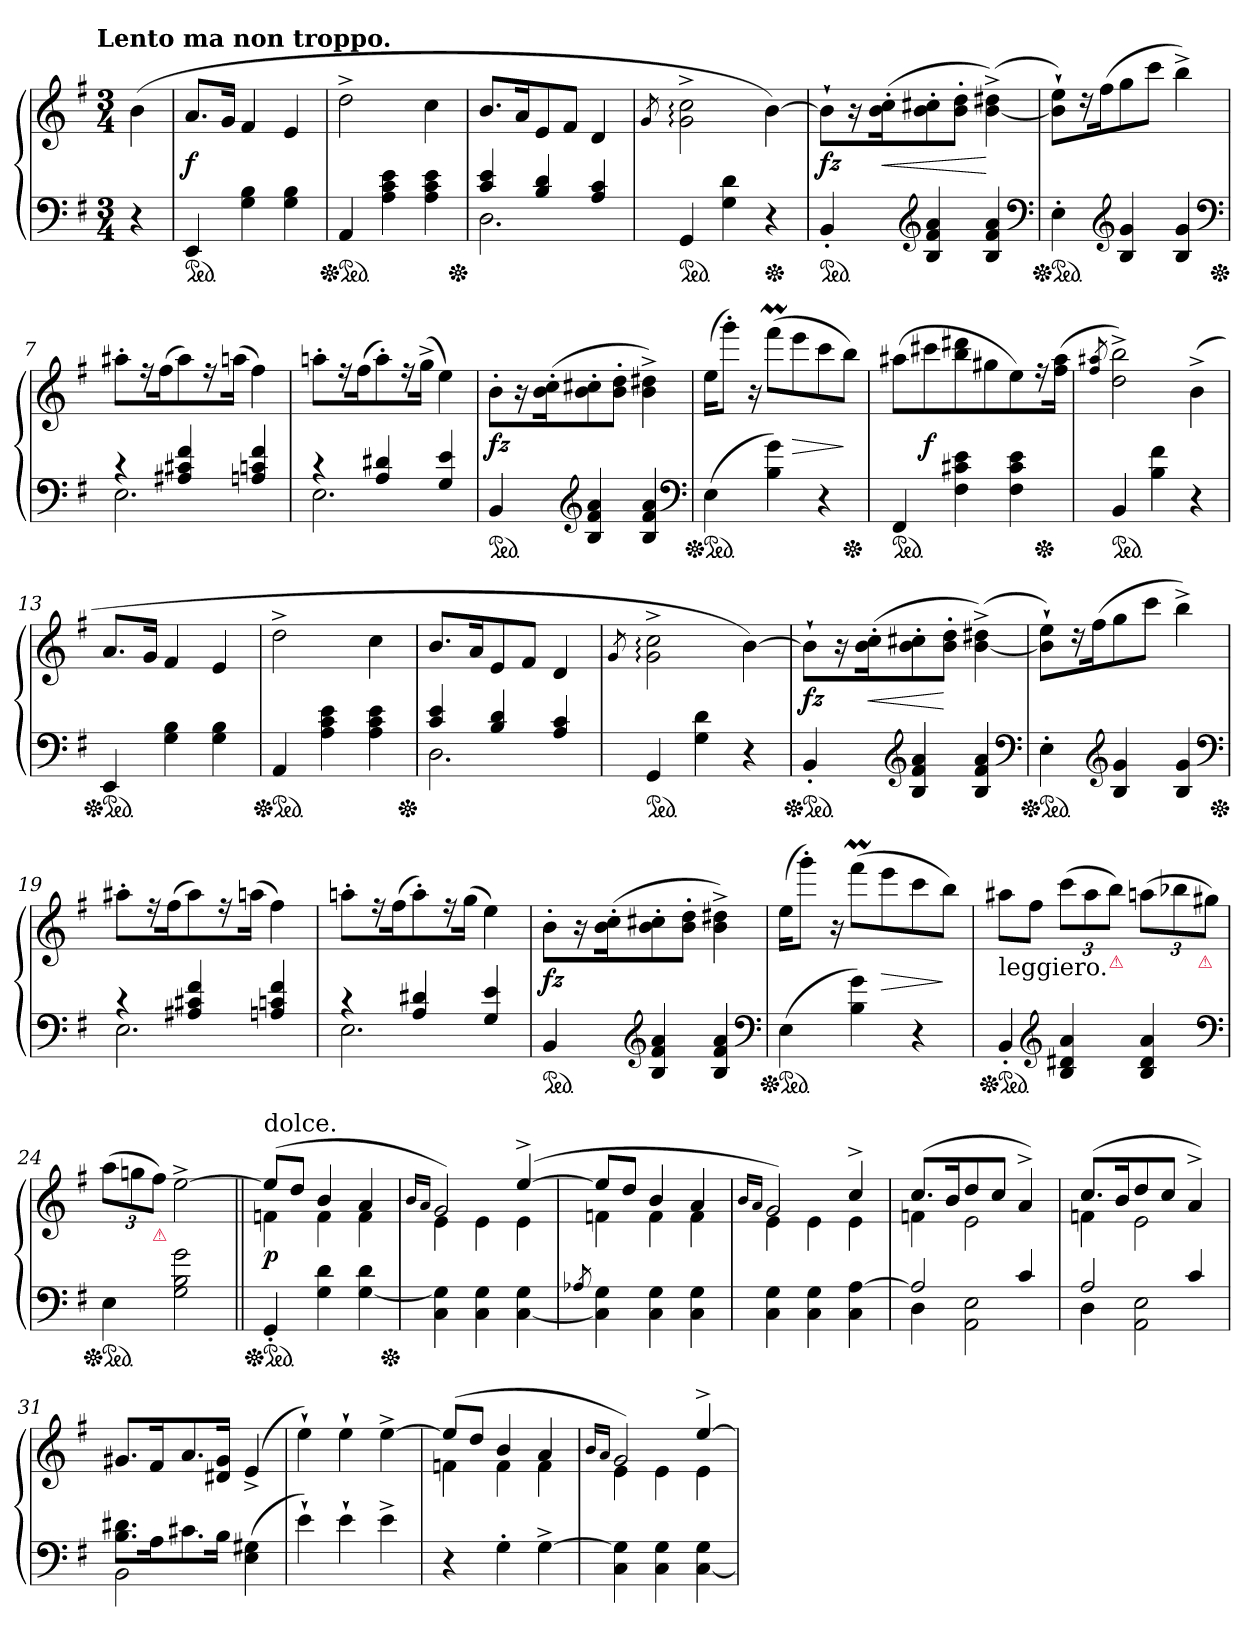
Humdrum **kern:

**kern	**kern	**dynam
*part1	*part1	*part1
*staff2	*staff1	*staff1/2
*clefF4	*clefG2	*
*k[f#]	*k[f#]	*
!!LO:TX:omd:t=Lento ma non troppo.
*M3/4	*M3/4	*
*MM144	*MM144	*
=	=	=
4r	(>4b	.
=1	=1	=1
*ped	*	*
4EE	8.aL	f
.	16gJk	.
4G 4B	4f#	.
4G 4B	4e	.
=2	=2	=2
*Xped	*	*
*ped	*	*
4AA	2dd^	.
4A 4c 4e	.	.
4A 4c 4e	4cc	.
*Xped	*	*
=3	=3	=3
*^	*	*
4c 4e	2.D	8.bL	.
.	.	16aK	.
4B 4d	.	8e	.
.	.	8f#J	.
4A 4c	.	4d	.
*v	*v	*	*
=4	=4	=4
.	8qg/	.
*ped	*	*
4GG	2g:^\ 2cc:^\	.
4G 4d	.	.
*Xped	*	*
4r	[4b)	.
=5	=5	=5
*ped	*	*
4BB'	8b`L]	fz
.	16r	.
.	(>16b' 16cc'K	<
*clefG2	*	*
4B 4f# 4a	8b' 8cc#X'	.
.	8b' 8dd'J	.
4B 4f# 4a	([4b^< 4dd#X^<)	[
*clefF4	*	*
=6	=6	=6
*Xped	*	*
*ped	*	*
4E'	8b]` 8ee`L)	.
.	16r	.
.	(>16ff#K	.
*clefG2	*	*
4B 4g	8gg	.
.	8cccJ	.
4B 4g	4bb^<)	.
*clefF4	*	*
*Xped	*	*
=7	=7	=7
*^	*	*
4r	2.E	8aa#X'L	.
.	.	16r	.
.	.	(>16ff#K	.
4A#X 4c#X 4f#	.	8aa#)	.
.	.	16r	.
.	.	(>16aanJk	.
4An 4cn 4f#	.	4ff#)	.
=8	=8	=8	=8
4r	2.E	8aan'L	.
.	.	16r	.
.	.	(>16ff#K	.
4A 4d#X	.	8aa')	.
.	.	16r	.
.	.	(>16gg^Jk	.
4G 4e	.	4ee)	.
*v	*v	*	*
=9	=9	=9
*ped	*	*
4BB	8b'L	fz
.	16r	.
.	(>16b' 16cc'K	.
*clefG2	*	*
4B 4f# 4a	8b' 8cc#X'	.
.	8b' 8dd'J	.
4B 4f# 4a	4b^< 4dd#X^<)	.
*clefF4	*	*
=10	=10	=10
*Xped	*	*
*ped	*	*
(>4E	(>16eeKL	.
.	8ggg'J)	.
.	16r	.
4B 4g)	(>8fff#mL	.
.	8eee	>
4r	8ccc	.
*Xped	*	*
.	8bbJ)	]
=11	=11	=11
*ped	*	*
4FF#	(>8aa#XL	.
.	8ccc#X	f
4F# 4c#X 4e	8bb 8ddd#X	.
.	8gg#X	.
4F# 4c# 4e	8ee)	.
*Xped	*	*
.	16r	.
.	(>16ff# 16aa#Jk	.
=12	=12	=12
.	8qff#/ 8qaa#X/	.
*ped	*	*
4BB	2dd^< 2bb^<)	.
4B 4f#	.	.
4r	(>4b^<	.
=13	=13	=13
*Xped	*	*
*ped	*	*
4EE	8.aL	.
.	16gJk	.
4G 4B	4f#	.
4G 4B	4e	.
=14	=14	=14
*Xped	*	*
*ped	*	*
4AA	2dd^	.
4A 4c 4e	.	.
4A 4c 4e	4cc	.
*Xped	*	*
=15	=15	=15
*^	*	*
4c 4e	2.D	8.bL	.
.	.	16aK	.
4B 4d	.	8e	.
.	.	8f#J	.
4A 4c	.	4d	.
*v	*v	*	*
=16	=16	=16
.	8qg/	.
*ped	*	*
4GG	2g:^\ 2cc:^\	.
4G 4d	.	.
4r	[4b)	.
=17	=17	=17
*Xped	*	*
*ped	*	*
4BB'	8b`L]	fz
.	16r	.
.	(>16b' 16cc'K	<
*clefG2	*	*
4B 4f# 4a	8b' 8cc#X'	.
.	8b' 8dd'J	[
4B 4f# 4a	(>[4b^< 4dd#X^<)	.
*clefF4	*	*
=18	=18	=18
*Xped	*	*
*ped	*	*
4E'	8b]` 8ee`L)	.
.	16r	.
.	(>16ff#K	.
*clefG2	*	*
4B 4g	8gg	.
.	8cccJ	.
4B 4g	4bb^<)	.
*clefF4	*	*
*Xped	*	*
=19	=19	=19
*^	*	*
4r	2.E	8aa#X'L	.
.	.	16r	.
.	.	(>16ff#K	.
4A#X 4c#X 4f#	.	8aa#)	.
.	.	16r	.
.	.	(>16aanJk	.
4An 4cn 4f#	.	4ff#)	.
=20	=20	=20	=20
4r	2.E	8aan'L	.
.	.	16r	.
.	.	(>16ff#K	.
4A 4d#X	.	8aa')	.
.	.	16r	.
.	.	(>16ggJk	.
4G 4e	.	4ee)	.
*v	*v	*	*
=21	=21	=21
*ped	*	*
4BB	8b'L	fz
.	16r	.
.	(>16b' 16cc'K	.
*clefG2	*	*
4B 4f# 4a	8b' 8cc#X'	.
.	8b' 8dd'J	.
4B 4f# 4a	4b^< 4dd#X^<)	.
*clefF4	*	*
=22	=22	=22
*Xped	*	*
*ped	*	*
(>4E	(>16eeKL	.
.	8ggg'J)	.
.	16r	.
4B 4g)	(>8fff#mL	.
.	8eee	>
4r	8ccc	.
.	8bbJ)	]
=23	=23	=23
!	!LO:TX:b:t=leggiero.	!
*Xped	*	*
*ped	*	*
4BB'	8aa#XL	.
.	8ff#J	.
*clefG2	*	*
4B 4d#X 4a	(>12cccL	.
.	12aa#	.
!	!LO:TX:b:color=crimson:t=⚠	!
.	12bbJ)	.
4B 4d# 4a	(>12aanL	.
.	12bb-X	.
!	!LO:TX:b:color=crimson:t=⚠	!
.	12gg#XJ)	.
*clefF4	*	*
=24	=24	=24
*Xped	*	*
*ped	*	*
4E	(>12aaL	.
.	12ggn	.
!	!LO:TX:b:color=crimson:t=⚠	!
.	12ff#J)	.
2G 2B 2g	[2ee^<	.
=25||	=25||	=25||
*	*^	*
!	!LO:TX:a:t=dolce.	!	!
*Xped	*	*	*
*ped	*	*	*
4GG'	(>8eeL]	4fn	p
.	8ddJ	.	.
4G 4d	4b	4f	.
[4G 4d	4a	4f	.
*Xped	*	*	*
=26	=26	=26	=26
.	16qb/LL	.	.
.	16qa/JJ	.	.
4C 4G]	2g)	4e	.
4C 4G	.	4e	.
[4C 4G	(>[4ee^	4e	.
=27	=27	=27	=27
8qA-X/	.	.	.
4C] 4G	8eeL]	4fn	.
.	8ddJ	.	.
4C 4G	4b	4f	.
4C 4G	4a	4f	.
=28	=28	=28	=28
.	16qb/LL	.	.
.	16qa/JJ	.	.
4C 4G	2g)	4e	.
4C 4G	.	4e	.
4C [4A	4cc^	4e	.
=29	=29	=29	=29
*^	*	*	*
2A]	4D	(>8.ccL	4fn	.
.	.	16bK	.	.
.	2AA 2E	8dd	2e	.
.	.	8ccJ	.	.
4c	.	4a^)	.	.
=30	=30	=30	=30	=30
2A	4D	(>8.ccL	4fn	.
.	.	16bK	.	.
.	2AA 2E	8dd	2e	.
.	.	8ccJ	.	.
4c	.	4a^)	.	.
*	*	*v	*v	*
=31	=31	=31	=31
8.B\ 8.d#X\L	2BB	8.g#XL	.
16AK	.	16f#K	.
8.c#X\	.	8.a/	.
16BJk	.	16d#X 16g#Jk	.
(>4E 4G#X	4ryy	(<4e^>	.
*v	*v	*	*
=32	=32	=32
4e`)	4ee`)	.
4e`	4ee`	.
4e^	[4ee^	.
=33	=33	=33
*	*^	*
4r	(>8eeL]	4fn	.
.	8ddJ	.	.
4G'	4b	4f	.
[4G^	4a	4f	.
=34	=34	=34	=34
.	16qb/LL	.	.
.	16qa/JJ	.	.
4C 4G]	2g)	4e	.
4C 4G	.	4e	.
[4C 4G	[4ee^	4e	.
*	*v	*v	*
=	=	=
*-	*-	*-
